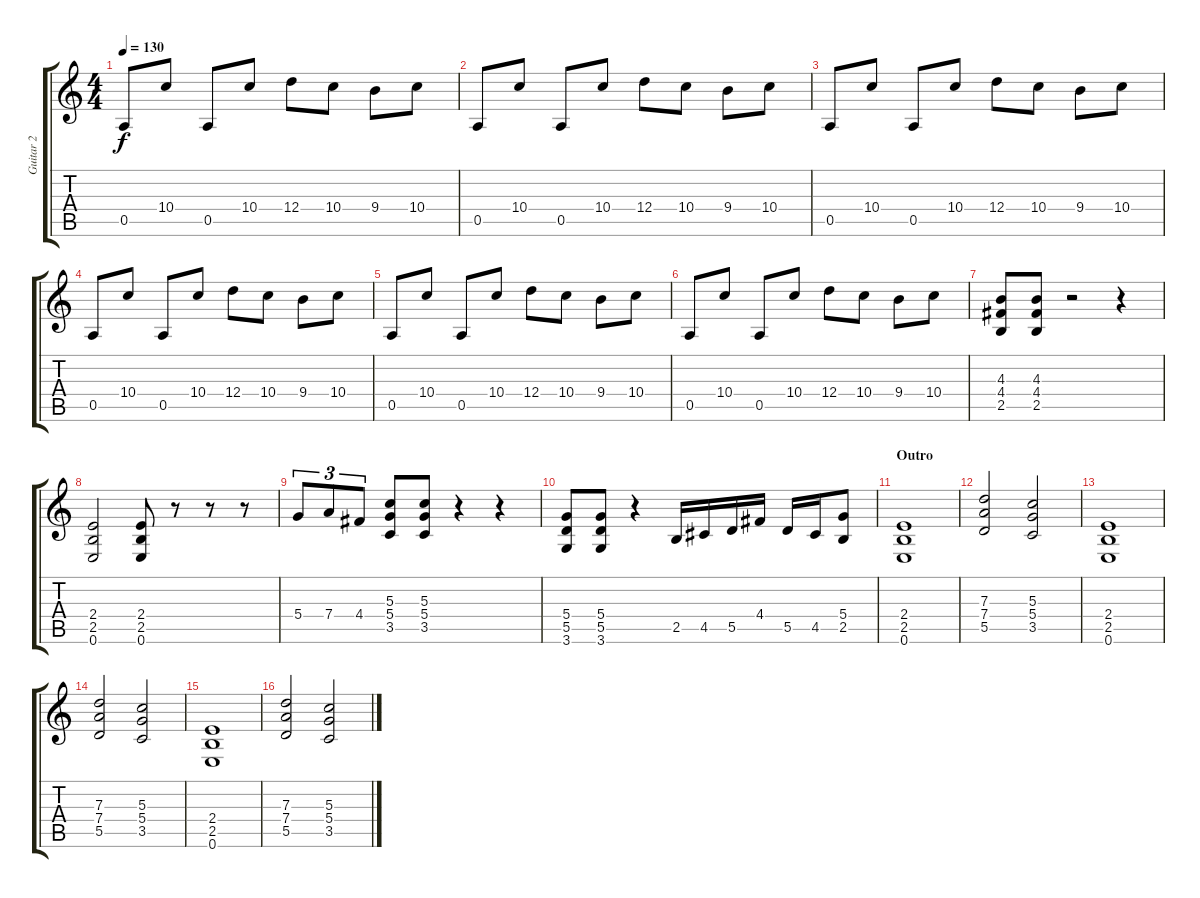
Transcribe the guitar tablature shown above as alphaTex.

\track ("Guitar 2" "Guitar 2") {instrument distortionguitar}
\staff {score tabs}
\tuning (E4 B3 G3 D3 A2 E2) {hide}
\ts (4 4)
\tempo 130
\clef g2
\ks c
0.5.8{dy f} 10.4.8 0.5.8 10.4.8 12.4.8 10.4.8 9.4.8 10.4.8 |
0.5.8 10.4.8 0.5.8 10.4.8 12.4.8 10.4.8 9.4.8 10.4.8 |
0.5.8 10.4.8 0.5.8 10.4.8 12.4.8 10.4.8 9.4.8 10.4.8 |
0.5.8 10.4.8 0.5.8 10.4.8 12.4.8 10.4.8 9.4.8 10.4.8 |
0.5.8 10.4.8 0.5.8 10.4.8 12.4.8 10.4.8 9.4.8 10.4.8 |
0.5.8 10.4.8 0.5.8 10.4.8 12.4.8 10.4.8 9.4.8 10.4.8 |
(4.3 4.4 2.5).8 (4.3 4.4 2.5).8 r.2 r.4 |
(2.4 2.5 0.6).2 (2.4 2.5 0.6).8 r.8 r.8 r.8 |
5.4.8{tu (3 2)} 7.4.8{tu (3 2)} 4.4.8{tu (3 2)} (5.3 5.4 3.5).8 (5.3 5.4 3.5).8 r.4 r.4 |
(5.4 5.5 3.6).8 (5.4 5.5 3.6).8 r.4 2.5.16 4.5.16 5.5.16 4.4.16 5.5.16 4.5.16 (5.4 2.5).8 |
\section ("" "Outro")
(2.4 2.5 0.6).1 |
(7.3 7.4 5.5).2 (5.3 5.4 3.5).2 |
(2.4 2.5 0.6).1 |
(7.3 7.4 5.5).2 (5.3 5.4 3.5).2 |
(2.4 2.5 0.6).1 |
(7.3 7.4 5.5).2 (5.3 5.4 3.5).2
